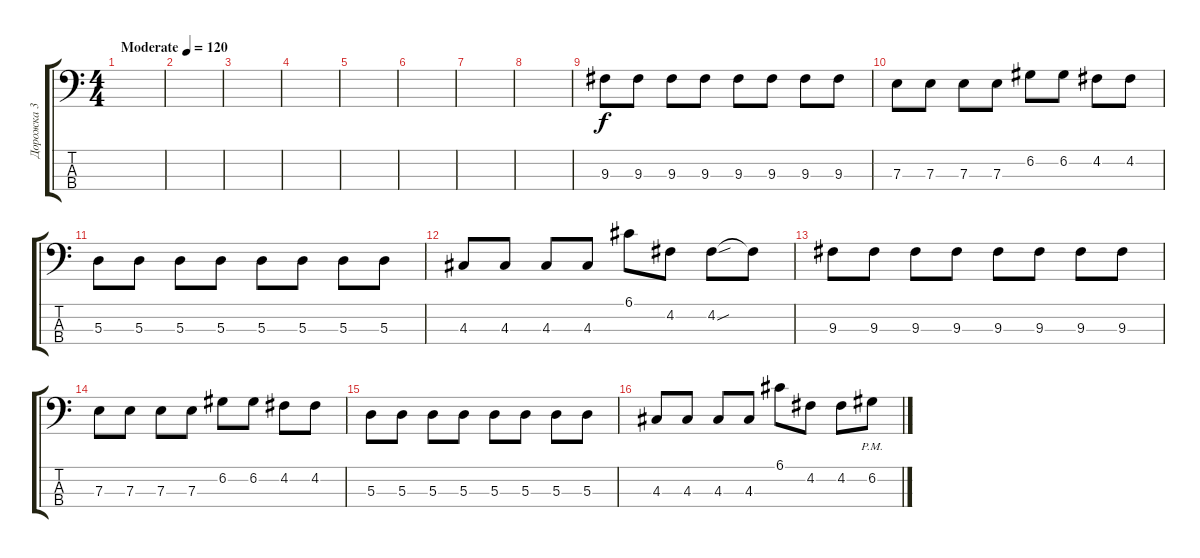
\track ("Дорожка 3" "Дорожка 3") {instrument electricbassfinger}
\staff {score tabs}
\tuning (G2 D2 A1 E1) {hide}
\ts (4 4)
\tempo (120 "Moderate")
\clef f4
\ks c
|
|
|
|
|
|
|
|
9.3.8 9.3.8 9.3.8 9.3.8 9.3.8 9.3.8 9.3.8 9.3.8 |
7.3.8 7.3.8 7.3.8 7.3.8 6.2.8 6.2.8 4.2.8 4.2.8 |
5.3.8 5.3.8 5.3.8 5.3.8 5.3.8 5.3.8 5.3.8 5.3.8 |
4.3.8 4.3.8 4.3.8 4.3.8 6.1.8 4.2.8 4.2{sou}.8 4.2{t}.8 |
9.3.8 9.3.8 9.3.8 9.3.8 9.3.8 9.3.8 9.3.8 9.3.8 |
7.3.8 7.3.8 7.3.8 7.3.8 6.2.8 6.2.8 4.2.8 4.2.8 |
5.3.8 5.3.8 5.3.8 5.3.8 5.3.8 5.3.8 5.3.8 5.3.8 |
4.3.8 4.3.8 4.3.8 4.3.8 6.1.8 4.2.8 4.2.8 6.2{pm}.8
